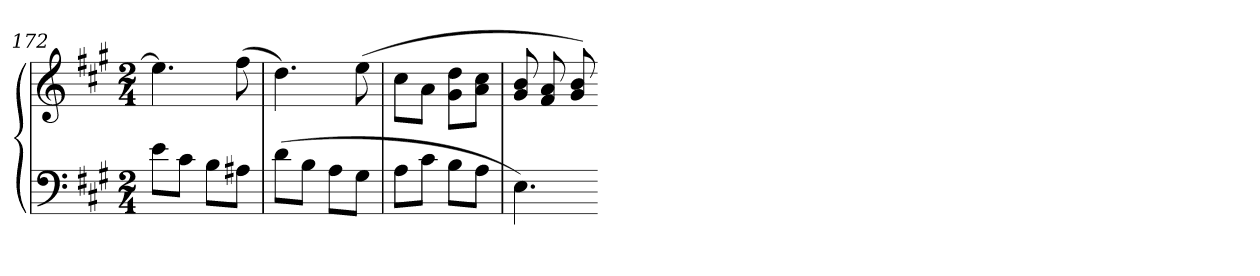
**kern	**kern
*part1	*part1
*staff2	*staff1
*clefF4	*clefG2
*k[f#c#g#]	*k[f#c#g#]
*A:	*A:
*M2/4	*M2/4
=172	=172
8eL	4.ee]
8c#J	.
8BL	.
8A#XJ	(8ff#
=173	=173
(8dL	4.dd)
8BJ	.
8AL	.
8G#J	(8ee
=174	=174
8AL	8cc#L
8c#J	8aJ
8BL	8g# 8ddL
8AJ	8a 8cc#J
=175	=175
4.E)	8g# 8b
.	8f# 8a
.	8g# 8b)
=-	=-
*-	*-
